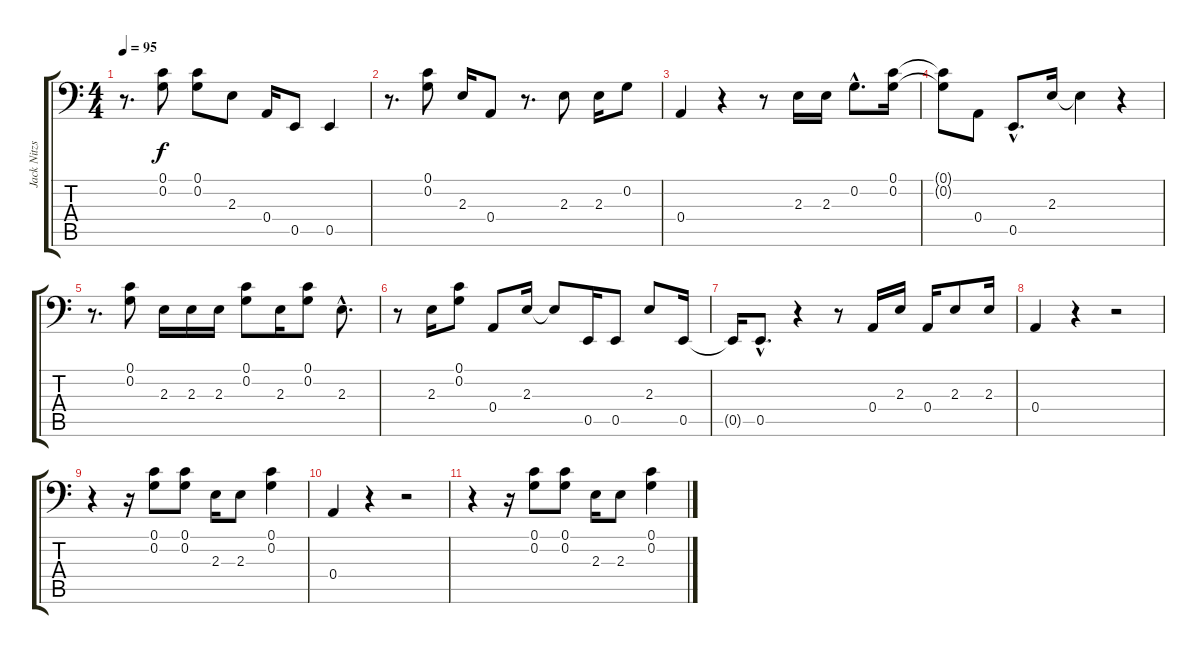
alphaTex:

\track ("Jack Nitzsche Piano" "Jack Nitzs") {instrument honkytonkpiano}
\staff {score tabs}
\tuning (C4 G3 D3 A2 E2 A1) {hide}
\ts (4 4)
\tempo 95
\clef f4
\ks c
r.8{d dy f} (0.1 0.2).8 (0.1 0.2).8 2.3.8 0.4.16 0.5.8 0.5.4 |
r.8{d} (0.1 0.2).8 2.3.16 0.4.8 r.8{d} 2.3.8 2.3.16 0.2.8 |
0.4.4 r.4 r.8 2.3.16 2.3.16 0.2{hac}.8{d} (0.1 0.2).16 |
(0.1{t} 0.2{t}).8 0.4.8 0.5{hac}.8{d} 2.3.16 2.3{t}.4 r.4 |
r.8{d} (0.1 0.2).8 2.3.16 2.3.16 2.3.16 (0.1 0.2).8 2.3.16 (0.1 0.2).8 2.3{hac}.8{d} |
r.8 2.3.16 (0.1 0.2).8 0.4.8 2.3.16 2.3{t}.8 0.5.16 0.5.8 2.3.8 0.5.16 |
0.5{t}.16 0.5{hac}.8{d} r.4 r.8 0.4.16 2.3.16 0.4.16 2.3.8 2.3.16 |
0.4.4 r.4 r.2 |
r.4 r.16 (0.1 0.2).8 (0.1 0.2).8 2.3.16 2.3.8 (0.1 0.2).4 |
0.4.4 r.4 r.2 |
r.4 r.16 (0.1 0.2).8 (0.1 0.2).8 2.3.16 2.3.8 (0.1 0.2).4
